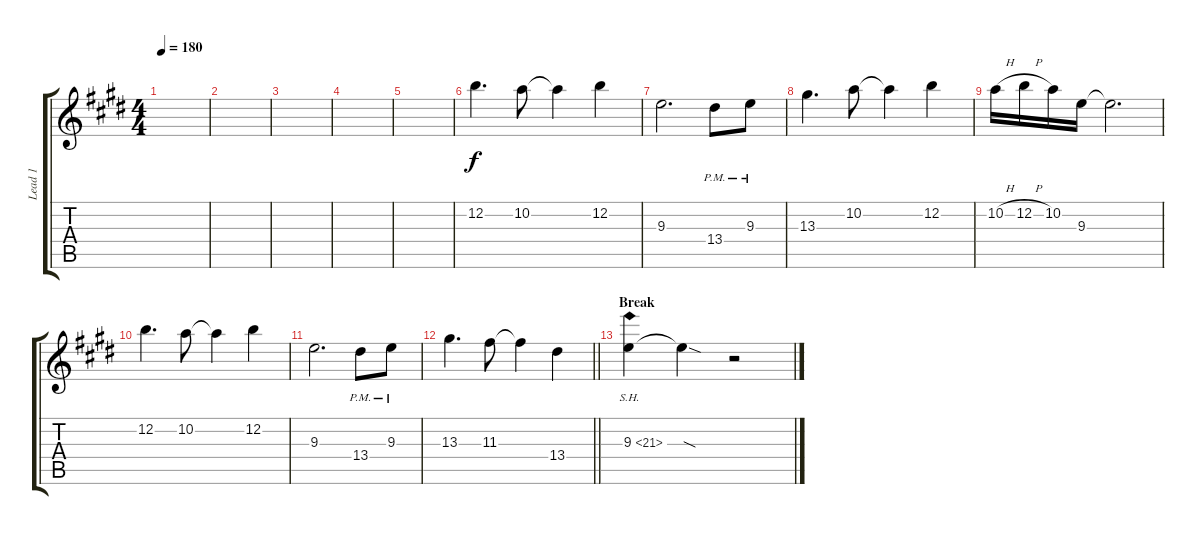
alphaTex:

\track ("Lead 1" "Lead 1") {instrument overdrivenguitar}
\staff {score tabs}
\tuning (E4 B3 G3 D3 A2 E2) {hide}
\ts (4 4)
\tempo 180
\clef g2
\ks c#minor
|
|
|
|
|
12.2.4{d} 10.2.8 10.2{t}.4 12.2.4 |
9.3.2{d} 13.4{pm}.8 9.3{pm}.8 |
13.3.4{d} 10.2.8 10.2{t}.4 12.2.4 |
10.2{h}.16 12.2{h}.16 10.2.16 9.3.16 9.3{t}.2{d} |
12.2.4{d} 10.2.8 10.2{t}.4 12.2.4 |
9.3.2{d} 13.4{pm}.8 9.3{pm}.8 |
\barLineRight lightlight
13.3.4{d} 11.3.8 11.3{t}.4 13.4.4 |
\section ("" "Break")
9.3{sh 12}.4 9.3{sod t}.4 r.2
